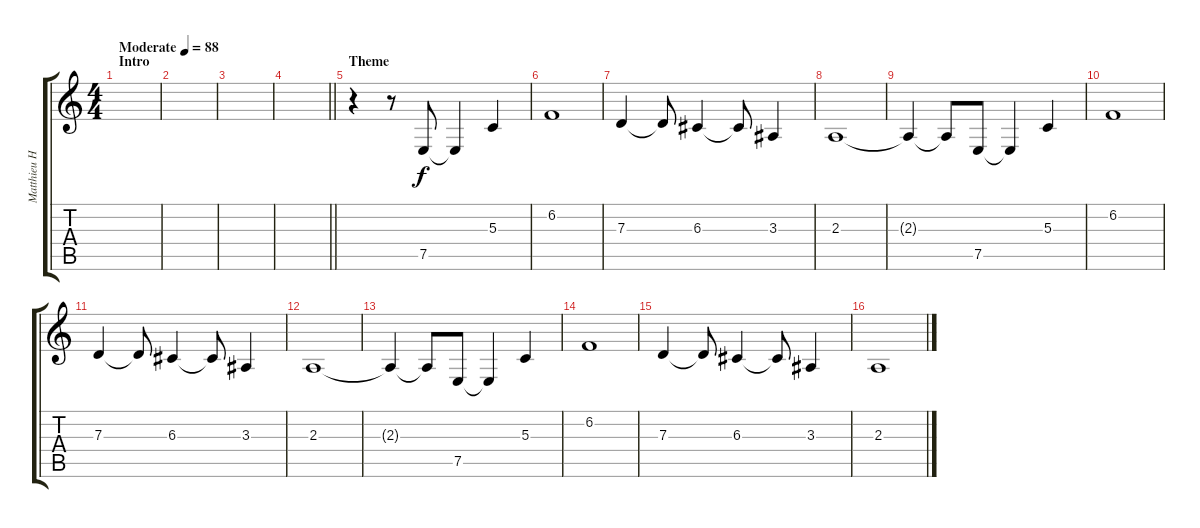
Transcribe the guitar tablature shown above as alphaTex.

\track ("Matthieu Hartley" "Matthieu H") {instrument acousticgrandpiano}
\staff {score tabs}
\tuning (E4 B3 G3 D3 A2 E2) {hide}
\ts (4 4)
\section ("" "Intro")
\tempo (88 "Moderate")
\clef g2
\ks c
|
|
|
\barLineRight lightlight
|
\section ("" "Theme")
r.4 r.8 7.5.8 7.5{t}.4 5.3.4 |
6.2.1 |
7.3.4 7.3{t}.8 6.3.4 6.3{t}.8 3.3.4 |
2.3.1 |
2.3{t}.4 2.3{t}.8 7.5.8 7.5{t}.4 5.3.4 |
6.2.1 |
7.3.4 7.3{t}.8 6.3.4 6.3{t}.8 3.3.4 |
2.3.1 |
2.3{t}.4 2.3{t}.8 7.5.8 7.5{t}.4 5.3.4 |
6.2.1 |
7.3.4 7.3{t}.8 6.3.4 6.3{t}.8 3.3.4 |
2.3.1
